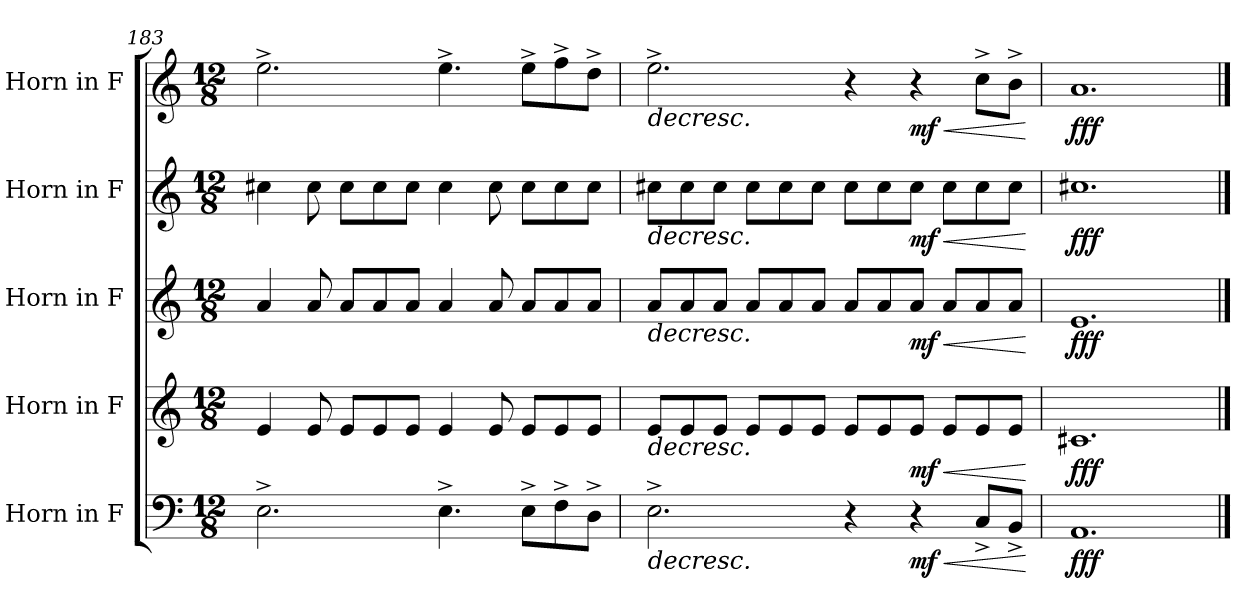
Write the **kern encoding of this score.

**kern	**dynam	**kern	**dynam	**kern	**dynam	**kern	**dynam	**kern	**dynam
*part5	*part5	*part4	*part4	*part3	*part3	*part2	*part2	*part1	*part1
*staff5	*staff5	*staff4	*staff4	*staff3	*staff3	*staff2	*staff2	*staff1	*staff1
*I"Horn in F	*	*I"Horn in F	*	*I"Horn in F	*	*I"Horn in F	*	*I"Horn in F	*
*clefF4	*	*clefG2	*	*clefG2	*	*clefG2	*	*clefG2	*
*ITrd4c7	*	*ITrd4c7	*	*ITrd4c7	*	*ITrd4c7	*	*ITrd4c7	*
*k[b-]	*	*k[b-]	*	*k[b-]	*	*k[b-]	*	*k[b-]	*
*M12/8	*	*M12/8	*	*M12/8	*	*M12/8	*	*M12/8	*
=183	=183	=183	=183	=183	=183	=183	=183	=183	=183
2.AA^\	.	4A/	.	4d/	.	4f#X\	.	2.a^\	.
.	.	8A/	.	8d/	.	8f#\	.	.	.
.	.	8A/L	.	8d/L	.	8f#\L	.	.	.
.	.	8A/	.	8d/	.	8f#\	.	.	.
.	.	8A/J	.	8d/J	.	8f#\J	.	.	.
4.AA^\	.	4A/	.	4d/	.	4f#\	.	4.a^\	.
.	.	8A/	.	8d/	.	8f#\	.	.	.
8AA^\L	.	8A/L	.	8d/L	.	8f#\L	.	8a^\L	.
8BB-^\	.	8A/	.	8d/	.	8f#\	.	8b-^\	.
8GG^\J	.	8A/J	.	8d/J	.	8f#\J	.	8g^\J	.
=184	=184	=184	=184	=184	=184	=184	=184	=184	=184
!	!LO:HP:b	!	!LO:HP:b	!	!LO:HP:b	!	!LO:HP:b	!	!LO:HP:b
2.AA^\	>	8A/L	>	8d/L	>	8f#X\L	>	2.a^\	>
.	.	8A/	.	8d/	.	8f#\	.	.	.
.	.	8A/J	.	8d/J	.	8f#\J	.	.	.
.	.	8A/L	.	8d/L	.	8f#\L	.	.	.
.	.	8A/	.	8d/	.	8f#\	.	.	.
.	.	8A/J	.	8d/J	.	8f#\J	.	.	.
4r	.	8A/L	.	8d/L	.	8f#\L	.	4r	.
.	.	8A/	.	8d/	.	8f#\	.	.	.
!	!LO:HP:b	!	!	!	!	!	!	!	!LO:HP:b
!	!LO:DY:n=1:b	!	!LO:DY:b	!	!LO:DY:b	!	!LO:DY:b	!	!LO:DY:n=1:b
4r	< mf	8A/J	mf	8d/J	mf	8f#\J	mf	4r	< mf
!	!	!	!LO:HP:b	!	!LO:HP:b	!	!LO:HP:b	!	!
.	.	8A/L	<	8d/L	<	8f#\L	<	.	.
8FF^/L	.	8A/	.	8d/	.	8f#\	.	8f^\L	.
8EE^/J	.	8A/J	.	8d/J	.	8f#\J	.	8e^\J	.
.	] [	.	] [	.	] [	.	] [	.	] [
=185	=185	=185	=185	=185	=185	=185	=185	=185	=185
!	!LO:DY:b	!	!LO:DY:b	!	!LO:DY:b	!	!LO:DY:b	!	!LO:DY:b
1.DD	fff	1.F#X	fff	1.A	fff	1.f#X	fff	1.d	fff
==	==	==	==	==	==	==	==	==	==
*-	*-	*-	*-	*-	*-	*-	*-	*-	*-
